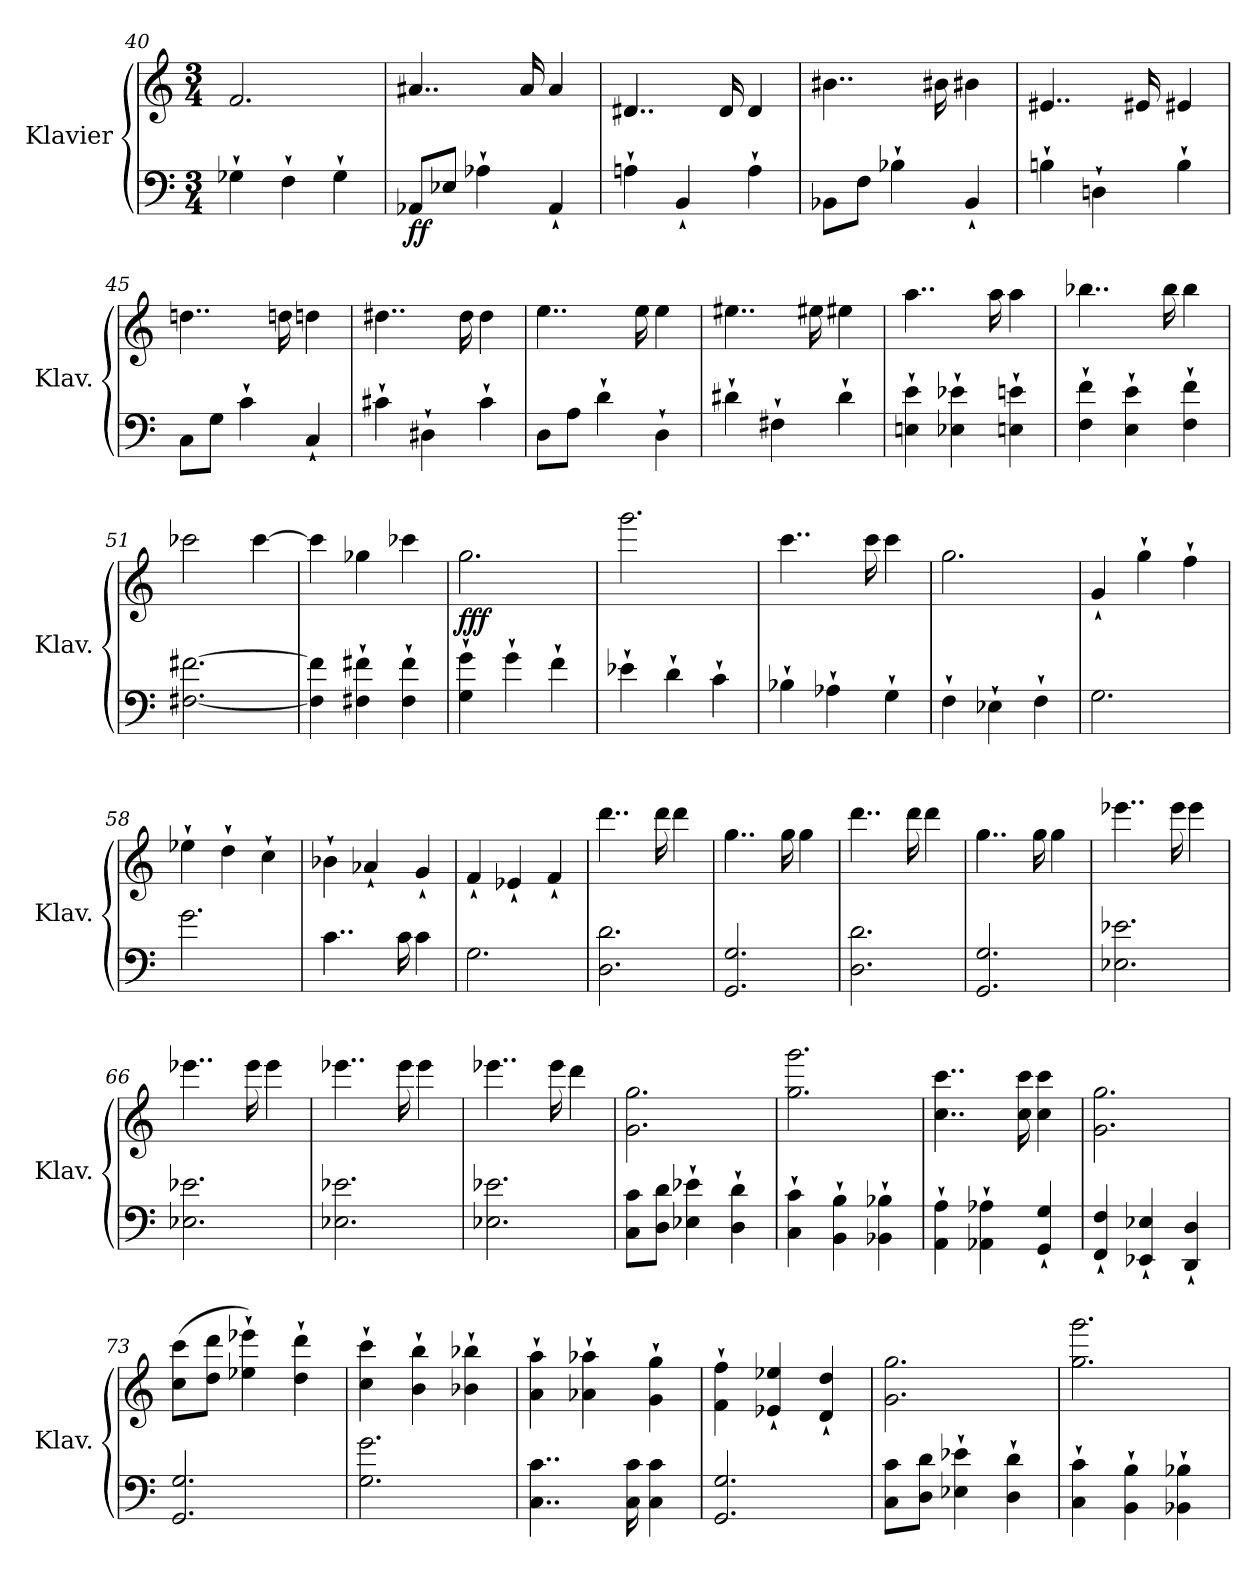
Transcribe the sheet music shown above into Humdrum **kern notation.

**kern	**kern	**dynam
*part1	*part1	*part1
*staff2	*staff1	*staff1/2
*I"Klavier	*	*
*I'Klav.	*	*
*clefF4	*clefG2	*
*k[]	*k[]	*
*M3/4	*M3/4	*
=40	=40	=40
4G-X`\	2.f/	.
4F`\	.	.
4G-`\	.	.
=41	=41	=41
!	!	!LO:DY:b=2
8AA-X/L	4..a#X/	ff
8E-X/J	.	.
4A-X`\	.	.
.	16a#/	.
4AA-`/	4a#/	.
=42	=42	=42
4An`\	4..d#X/	.
4BB`/	.	.
.	16d#/	.
4A`\	4d#/	.
=43	=43	=43
8BB-X\L	4..b#X\	.
8F\J	.	.
4B-X`\	.	.
.	16b#X\	.
4BB-`/	4b#X\	.
!!LO:PB:g=z
=44	=44	=44
4Bn`\	4..e#X/	.
4Dn`\	.	.
.	16e#X/	.
4B`\	4e#X/	.
=45	=45	=45
8C\L	4..ddn\	.
8G\J	.	.
4c`\	.	.
.	16ddn\	.
4C`/	4ddn\	.
=46	=46	=46
4c#X`\	4..dd#X\	.
4D#X`\	.	.
.	16dd#\	.
4c#`\	4dd#\	.
=47	=47	=47
8D\L	4..ee\	.
8A\J	.	.
4d`\	.	.
.	16ee\	.
4D`\	4ee\	.
=48	=48	=48
4d#X`\	4..ee#X\	.
4F#X`\	.	.
.	16ee#X\	.
4d#`\	4ee#X\	.
=49	=49	=49
4En\` 4e\`	4..aa\	.
4E-X\` 4e-X\`	.	.
.	16aa\	.
4En\` 4en\`	4aa\	.
=50	=50	=50
4F\` 4f\`	4..bb-X\	.
4E\` 4e\`	.	.
.	16bb-\	.
4F\` 4f\`	4bb-\	.
=51	=51	=51
[2.F#X\ [2.f#X\	2ccc-X\	.
.	[4ccc-\	.
!!LO:LB:g=z
=52	=52	=52
4F#\] 4f#\]	4ccc-\]	.
4F#X\` 4f#X\`	4gg-X\	.
4F#\` 4f#\`	4ccc-X\	.
=53	=53	=53
!	!	!LO:DY:b
4G\` 4g\`	2.gg\	fff
4g`\	.	.
4f`\	.	.
=54	=54	=54
4e-X`\	2.ggg\	.
4d`\	.	.
4c`\	.	.
=55	=55	=55
4B-X`\	4..ccc\	.
4A-X`\	.	.
.	16ccc\	.
4G`\	4ccc\	.
=56	=56	=56
4F`\	2.gg\	.
4E-X`\	.	.
4F`\	.	.
=57	=57	=57
2.G\	4g`/	.
.	4gg`\	.
.	4ff`\	.
=58	=58	=58
2.g\	4ee-X`\	.
.	4dd`\	.
.	4cc`\	.
=59	=59	=59
4..c\	4b-X`\	.
.	4a-X`/	.
16c\	.	.
4c\	4g`/	.
=60	=60	=60
2.G\	4f`/	.
.	4e-X`/	.
.	4f`/	.
=61	=61	=61
2.D\ 2.d\	4..ddd\	.
.	16ddd\	.
.	4ddd\	.
!!LO:LB:g=z
=62	=62	=62
2.GG/ 2.G/	4..gg\	.
.	16gg\	.
.	4gg\	.
=63	=63	=63
2.D\ 2.d\	4..ddd\	.
.	16ddd\	.
.	4ddd\	.
=64	=64	=64
2.GG/ 2.G/	4..gg\	.
.	16gg\	.
.	4gg\	.
=65	=65	=65
2.E-X\ 2.e-X\	4..eee-X\	.
.	16eee-\	.
.	4eee-\	.
=66	=66	=66
2.E-X\ 2.e-X\	4..eee-X\	.
.	16eee-\	.
.	4eee-\	.
=67	=67	=67
2.E-X\ 2.e-X\	4..eee-X\	.
.	16eee-\	.
.	4eee-\	.
=68	=68	=68
2.E-X\ 2.e-X\	4..eee-X\	.
.	16eee-\	.
.	4ddd\	.
=69	=69	=69
8C\ 8c\L	2.g\ 2.gg\	.
8D\ 8d\J	.	.
4E-X\` 4e-X\`	.	.
4D\` 4d\`	.	.
=70	=70	=70
4C\` 4c\`	2.gg\ 2.ggg\	.
4BB\` 4B\`	.	.
4BB-X\` 4B-X\`	.	.
!!LO:LB:g=z
=71	=71	=71
4AA\` 4A\`	4..cc\ 4..ccc\	.
4AA-X\` 4A-X\`	.	.
.	16cc\ 16ccc\	.
4GG/` 4G/`	4cc\ 4ccc\	.
=72	=72	=72
4FF/` 4F/`	2.g\ 2.gg\	.
4EE-X/` 4E-X/`	.	.
4DD/` 4D/`	.	.
=73	=73	=73
2.GG/ 2.G/	(>8cc\ 8ccc\L	.
.	8dd\ 8ddd\J	.
.	4ee-X\` 4eee-X\`)	.
.	4dd\` 4ddd\`	.
=74	=74	=74
2.G\ 2.g\	4cc\` 4ccc\`	.
.	4b\` 4bb\`	.
.	4b-X\` 4bb-X\`	.
=75	=75	=75
4..C\ 4..c\	4a\` 4aa\`	.
.	4a-X\` 4aa-X\`	.
16C\ 16c\	.	.
4C\ 4c\	4g\` 4gg\`	.
=76	=76	=76
2.GG/ 2.G/	4f\` 4ff\`	.
.	4e-X/` 4ee-X/`	.
.	4d/` 4dd/`	.
=77	=77	=77
8C\ 8c\L	2.g\ 2.gg\	.
8D\ 8d\J	.	.
4E-X\` 4e-X\`	.	.
4D\` 4d\`	.	.
=78	=78	=78
4C\` 4c\`	2.gg\ 2.ggg\	.
4BB\` 4B\`	.	.
4BB-X\` 4B-X\`	.	.
=	=	=
*-	*-	*-
